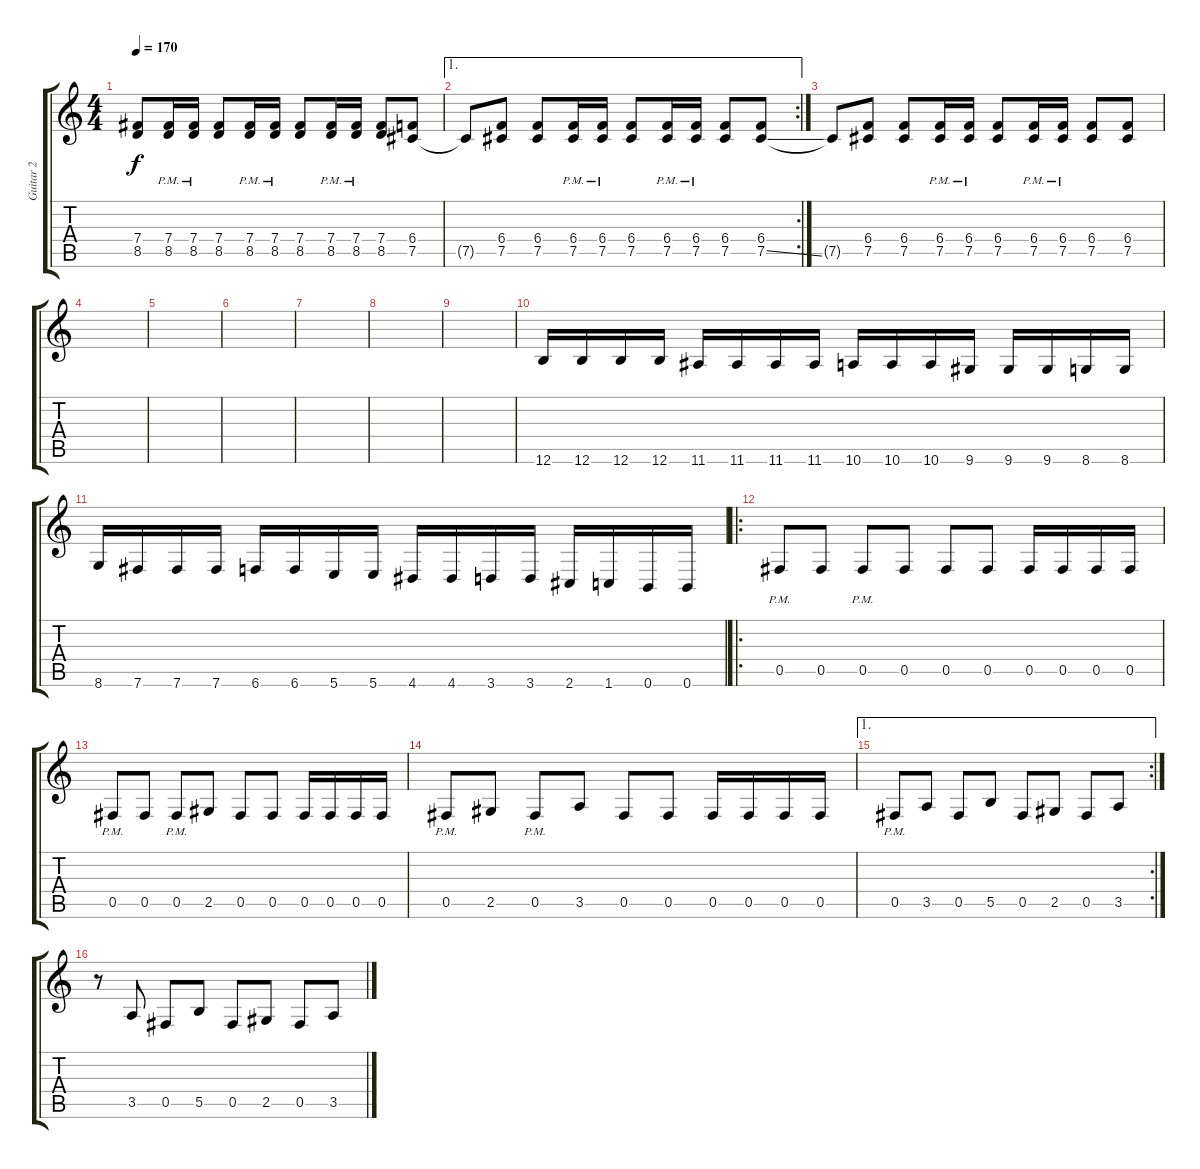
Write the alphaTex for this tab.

\track ("Guitar 2" "Guitar 2") {instrument distortionguitar}
\staff {score tabs}
\tuning (Db4 Ab3 E3 B2 Gb2 B1) {hide}
\ts (4 4)
\tempo 170
\clef g2
\ks c
(7.4 8.5).8{dy f} (7.4{pm} 8.5{pm}).16 (7.4{pm} 8.5{pm}).16 (7.4 8.5).8 (7.4{pm} 8.5{pm}).16 (7.4{pm} 8.5{pm}).16 (7.4 8.5).8 (7.4{pm} 8.5{pm}).16 (7.4{pm} 8.5{pm}).16 (7.4 8.5).8 (6.4 7.5).8 |
\ae 1
\rc 2
7.5{t}.8 (6.4 7.5).8 (6.4 7.5).8 (6.4{pm} 7.5{pm}).16 (6.4{pm} 7.5{pm}).16 (6.4 7.5).8 (6.4{pm} 7.5{pm}).16 (6.4{pm} 7.5{pm}).16 (6.4 7.5).8 (6.4 7.5{ss}).8 |
7.5{t}.8 (6.4 7.5).8 (6.4 7.5).8 (6.4{pm} 7.5{pm}).16 (6.4{pm} 7.5{pm}).16 (6.4 7.5).8 (6.4{pm} 7.5{pm}).16 (6.4{pm} 7.5{pm}).16 (6.4 7.5).8 (6.4 7.5).8 |
|
|
|
|
|
|
12.6.16{volume 14 instrument guitarfretnoise} 12.6.16 12.6.16 12.6.16 11.6.16 11.6.16 11.6.16 11.6.16 10.6.16 10.6.16 10.6.16 9.6.16 9.6.16 9.6.16 8.6.16 8.6.16 |
8.6.16 7.6.16 7.6.16 7.6.16 6.6.16 6.6.16 5.6.16 5.6.16 4.6.16 4.6.16 3.6.16 3.6.16 2.6.16 1.6.16 0.6.16 0.6.16 |
\ro
0.5{pm}.8{volume 13 instrument distortionguitar} 0.5.8 0.5{pm}.8 0.5.8 0.5.8 0.5.8 0.5.16 0.5.16 0.5.16 0.5.16 |
0.5{pm}.8 0.5.8 0.5{pm}.8 2.5.8 0.5.8 0.5.8 0.5.16 0.5.16 0.5.16 0.5.16 |
0.5{pm}.8 2.5.8 0.5{pm}.8 3.5.8 0.5.8 0.5.8 0.5.16 0.5.16 0.5.16 0.5.16 |
\ae 1
\rc 2
0.5{pm}.8 3.5.8 0.5.8 5.5.8 0.5.8 2.5.8 0.5.8 3.5.8 |
r.8 3.5.8 0.5.8 5.5.8 0.5.8 2.5.8 0.5.8 3.5.8
